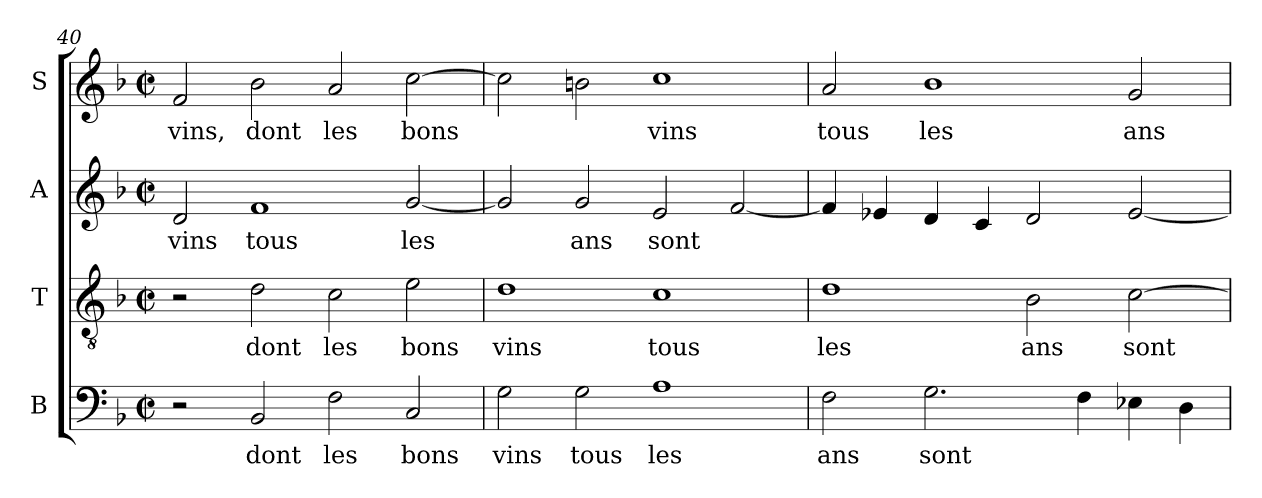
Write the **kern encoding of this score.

**kern	**text	**kern	**text	**kern	**text	**kern	**text
*part4	*part4	*part3	*part3	*part2	*part2	*part1	*part1
*staff4	*staff4	*staff3	*staff3	*staff2	*staff2	*staff1	*staff1
*I"B	*	*I"T	*	*I"A	*	*I"S	*
*clefF4	*	*clefGv2	*	*clefG2	*	*clefG2	*
*k[b-]	*	*k[b-]	*	*k[b-]	*	*k[b-]	*
*F:	*	*F:	*	*F:	*	*F:	*
*M2/2	*	*M2/2	*	*M2/2	*	*M2/2	*
*met(c|)	*	*met(c|)	*	*met(c|)	*	*met(c|)	*
=40	=40	=40	=40	=40	=40	=40	=40
!	!	!	!	!	!LO:LY:b:cj	!	!LO:LY:b:cj
2r	.	2r	.	2d/	vins	2f/	vins,
!	!LO:LY:b	!	!LO:LY:b:cj	!	!LO:LY:b:cj	!	!LO:LY:b:cj
2BB-/	dont	2d\	dont	1f	tous	2b-\	dont
!	!LO:LY:b	!	!LO:LY:b:cj	!	!	!	!LO:LY:b:cj
2F\	les	2c\	les	.	.	2a/	les
!	!LO:LY:b	!	!LO:LY:b:cj	!	!LO:LY:b:cj	!	!LO:LY:b:cj
2C/	bons	2e\	bons	[<2g/	les	[>2cc\	bons
=41	=41	=41	=41	=41	=41	=41	=41
!	!LO:LY:b	!	!LO:LY:b:cj	!	!LO:LY:b:cj	!	!LO:LY:b:cj
2G\	vins	1d	vins	2g/]	.	2cc\]	.
!	!LO:LY:b	!	!	!	!LO:LY:b:cj	!	!LO:LY:b:cj
2G\	tous	.	.	2g/	ans	2b\	.
!	!LO:LY:b	!	!LO:LY:b:cj	!	!LO:LY:b:cj	!	!LO:LY:b:cj
1A	les	1c	tous	2e/	sont	1cc	vins
!	!	!	!	!	!LO:LY:b:cj	!	!
.	.	.	.	[<2f/	.	.	.
=42	=42	=42	=42	=42	=42	=42	=42
!	!LO:LY:b	!	!LO:LY:b:cj	!	!LO:LY:b:cj	!	!LO:LY:b:cj
2F\	ans	1d	les	4f/]	.	2a/	tous
!	!	!	!	!	!LO:LY:b:cj	!	!
.	.	.	.	4e-/	.	.	.
!	!LO:LY:b	!	!	!	!LO:LY:b:cj	!	!LO:LY:b:cj
2.G\	sont	.	.	4d/	.	1b-	les
!	!	!	!	!	!LO:LY:b:cj	!	!
.	.	.	.	4c/	.	.	.
!	!	!	!LO:LY:b:cj	!	!LO:LY:b:cj	!	!
.	.	2B-\	ans	2d/	.	.	.
!	!LO:LY:b	!	!	!	!	!	!
4F\	.	.	.	.	.	.	.
!	!LO:LY:b	!	!LO:LY:b:cj	!	!LO:LY:b:cj	!	!LO:LY:b:cj
4E-\	.	[>2c\	sont	[<2e-/	.	2g/	ans
!	!LO:LY:b	!	!	!	!	!	!
4D\	.	.	.	.	.	.	.
=	=	=	=	=	=	=	=
*-	*-	*-	*-	*-	*-	*-	*-
